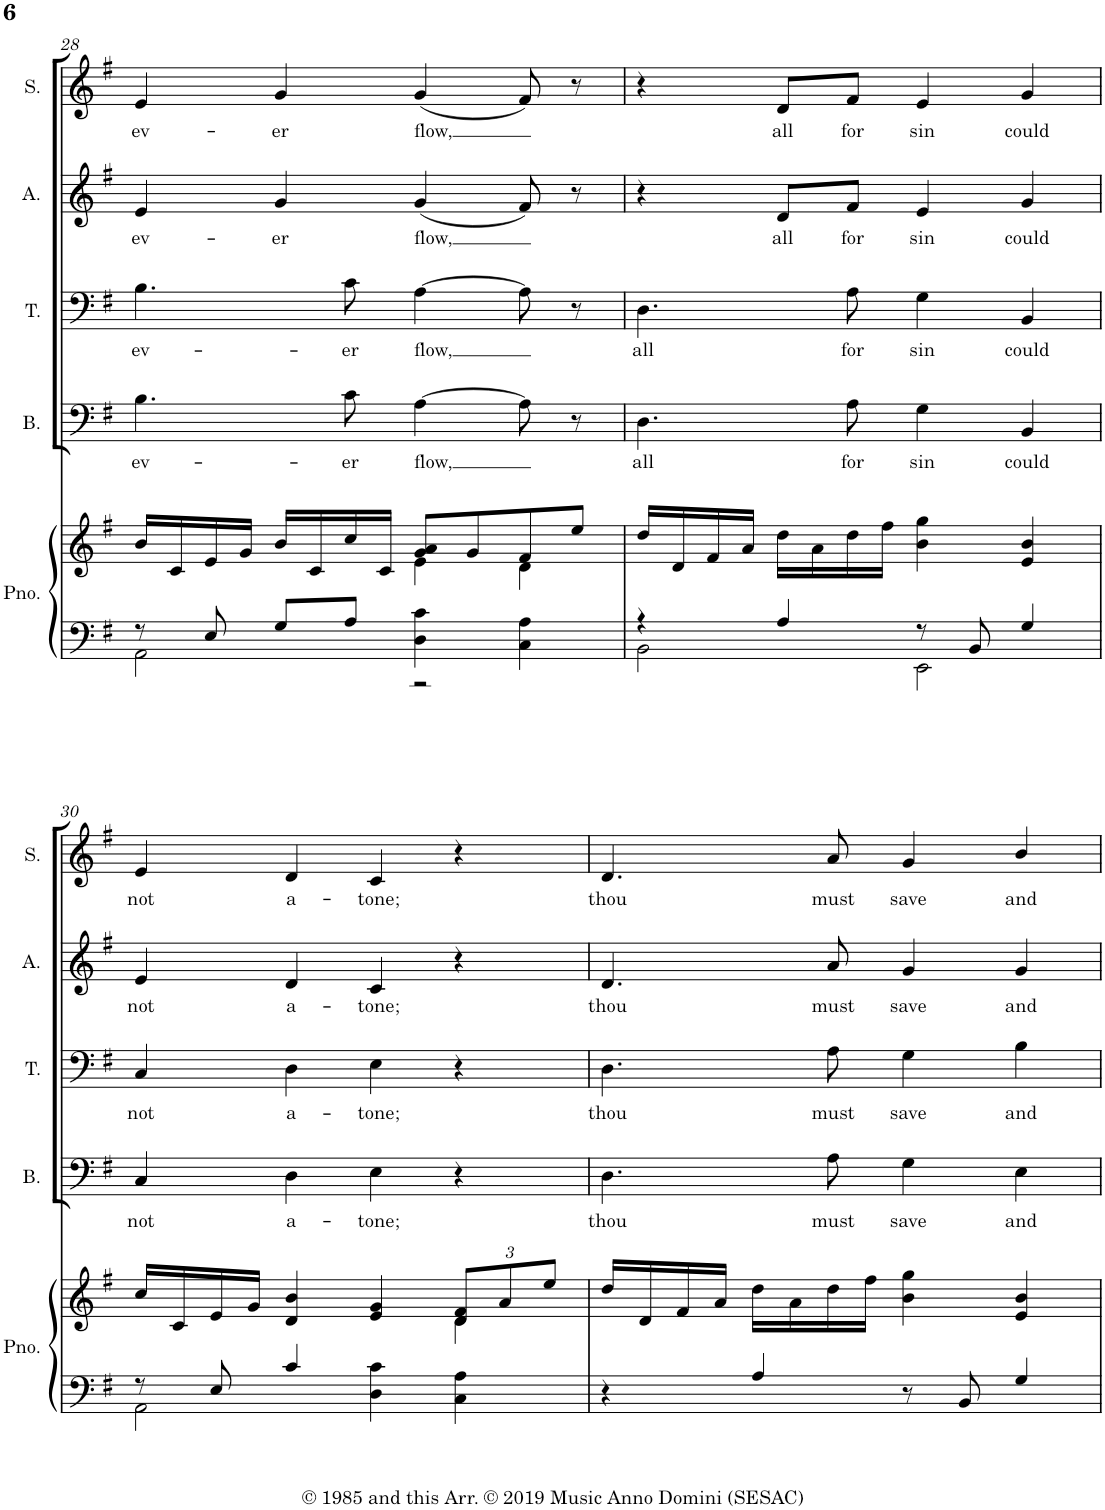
**kern	**kern	**kern	**text	**kern	**text	**kern	**text	**kern	**text
*part5	*part5	*part4	*part4	*part3	*part3	*part2	*part2	*part1	*part1
*staff6	*staff5	*staff4	*staff4	*staff3	*staff3	*staff2	*staff2	*staff1	*staff1
*I"Piano	*	*I"Bass	*	*I"Tenor	*	*I"Alto	*	*I"Soprano	*
*I'Pno.	*	*I'B.	*	*I'T.	*	*I'A.	*	*I'S.	*
!!LO:PB:g=z
*clefF4	*clefG2	*clefF4	*	*clefF4	*	*clefG2	*	*clefG2	*
*k[f#]	*k[f#]	*k[f#]	*	*k[f#]	*	*k[f#]	*	*k[f#]	*
*M4/4	*M4/4	*M4/4	*	*M4/4	*	*M4/4	*	*M4/4	*
=28	=28	=28	=28	=28	=28	=28	=28	=28	=28
*^	*^	*	*	*	*	*	*	*	*
!	!	!	!	!	!LO:LY:b	!	!LO:LY:b	!	!LO:LY:b	!	!LO:LY:b
8r	2AA\	16b/LL	2ryy	4.B\	ev-	4.B\	ev-	4e/	ev-	4e/	ev-
.	.	16c/	.	.	.	.	.	.	.	.	.
8E/	.	16e/	.	.	.	.	.	.	.	.	.
.	.	16g/JJ	.	.	.	.	.	.	.	.	.
!	!	!	!	!	!	!	!	!	!LO:LY:b	!	!LO:LY:b
8G/L	.	16b/LL	.	.	.	.	.	4g/	-er	4g/	-er
.	.	16c/	.	.	.	.	.	.	.	.	.
!	!	!	!	!	!LO:LY:b	!	!LO:LY:b	!	!	!	!
8A/J	.	16cc/	.	8c\	-er	8c\	-er	.	.	.	.
.	.	16c/JJ	.	.	.	.	.	.	.	.	.
!	!	!	!	!	!LO:LY:b	!	!LO:LY:b	!	!LO:LY:b	!	!LO:LY:b
4D\ 4c\	2r	8g/ 8a/L	4e\	[4A\	flow,	[4A\	flow,	(4g/	flow,	(4g/	flow,
.	.	8g/	.	.	.	.	.	.	.	.	.
4C\ 4A\	.	8f#/	4d\	8A\]	.	8A\]	.	8f#/)	.	8f#/)	.
.	.	8ee/J	.	8r	.	8r	.	8r	.	8r	.
*	*	*v	*v	*	*	*	*	*	*	*	*
=29	=29	=29	=29	=29	=29	=29	=29	=29	=29	=29
!	!	!	!	!LO:LY:b	!	!LO:LY:b	!	!	!	!
4r	2BB\	16dd/LL	4.D\	all	4.D\	all	4r	.	4r	.
.	.	16d/	.	.	.	.	.	.	.	.
.	.	16f#/	.	.	.	.	.	.	.	.
.	.	16a/JJ	.	.	.	.	.	.	.	.
!	!	!	!	!	!	!	!	!LO:LY:b	!	!LO:LY:b
4A/	.	16dd\LL	.	.	.	.	8d/L	all	8d/L	all
.	.	16a\	.	.	.	.	.	.	.	.
!	!	!	!	!LO:LY:b	!	!LO:LY:b	!	!LO:LY:b	!	!LO:LY:b
.	.	16dd\	8A\	for	8A\	for	8f#/J	for	8f#/J	for
.	.	16ff#\JJ	.	.	.	.	.	.	.	.
!	!	!	!	!LO:LY:b	!	!LO:LY:b	!	!LO:LY:b	!	!LO:LY:b
8r	2EE\	4b\ 4gg\	4G\	sin	4G\	sin	4e/	sin	4e/	sin
8BB/	.	.	.	.	.	.	.	.	.	.
!	!	!	!	!LO:LY:b	!	!LO:LY:b	!	!LO:LY:b	!	!LO:LY:b
4G/	.	4e/ 4b/	4BB/	could	4BB/	could	4g/	could	4g/	could
!!LO:LB:g=z
=30	=30	=30	=30	=30	=30	=30	=30	=30	=30	=30
*	*	*^	*	*	*	*	*	*	*	*
!	!	!	!	!	!LO:LY:b	!	!LO:LY:b	!	!LO:LY:b	!	!LO:LY:b
8r	2AA\	16cc/LL	2.ryy	4C/	not	4C/	not	4e/	not	4e/	not
.	.	16c/	.	.	.	.	.	.	.	.	.
8E/	.	16e/	.	.	.	.	.	.	.	.	.
.	.	16g/JJ	.	.	.	.	.	.	.	.	.
!	!	!	!	!	!LO:LY:b	!	!LO:LY:b	!	!LO:LY:b	!	!LO:LY:b
4c/	.	4d/ 4b/	.	4D\	a-	4D\	a-	4d/	a-	4d/	a-
!	!	!	!	!	!LO:LY:b	!	!LO:LY:b	!	!LO:LY:b	!	!LO:LY:b
4D\ 4c\	2ryy	4e/ 4g/	.	4E\	-tone;	4E\	-tone;	4c/	-tone;	4c/	-tone;
*	*	*Xbrackettup	*	*	*	*	*	*	*	*	*
4C\ 4A\	.	12d/ 12f#/L	4d\	4r	.	4r	.	4r	.	4r	.
.	.	12a/	.	.	.	.	.	.	.	.	.
.	.	12ee/J	.	.	.	.	.	.	.	.	.
*v	*v	*	*	*	*	*	*	*	*	*	*
*	*v	*v	*	*	*	*	*	*	*	*
=31	=31	=31	=31	=31	=31	=31	=31	=31	=31
!	!	!	!LO:LY:b	!	!LO:LY:b	!	!LO:LY:b	!	!LO:LY:b
4r	16dd/LL	4.D\	thou	4.D\	thou	4.d/	thou	4.d/	thou
.	16d/	.	.	.	.	.	.	.	.
.	16f#/	.	.	.	.	.	.	.	.
.	16a/JJ	.	.	.	.	.	.	.	.
4A/	16dd\LL	.	.	.	.	.	.	.	.
.	16a\	.	.	.	.	.	.	.	.
!	!	!	!LO:LY:b	!	!LO:LY:b	!	!LO:LY:b	!	!LO:LY:b
.	16dd\	8A\	must	8A\	must	8a/	must	8a/	must
.	16ff#\JJ	.	.	.	.	.	.	.	.
!	!	!	!LO:LY:b	!	!LO:LY:b	!	!LO:LY:b	!	!LO:LY:b
8r	4b\ 4gg\	4G\	save	4G\	save	4g/	save	4g/	save
8BB/	.	.	.	.	.	.	.	.	.
!	!	!	!LO:LY:b	!	!LO:LY:b	!	!LO:LY:b	!	!LO:LY:b
4G/	4e/ 4b/	4E\	and	4B\	and	4g/	and	4b/	and
=	=	=	=	=	=	=	=	=	=
*-	*-	*-	*-	*-	*-	*-	*-	*-	*-
